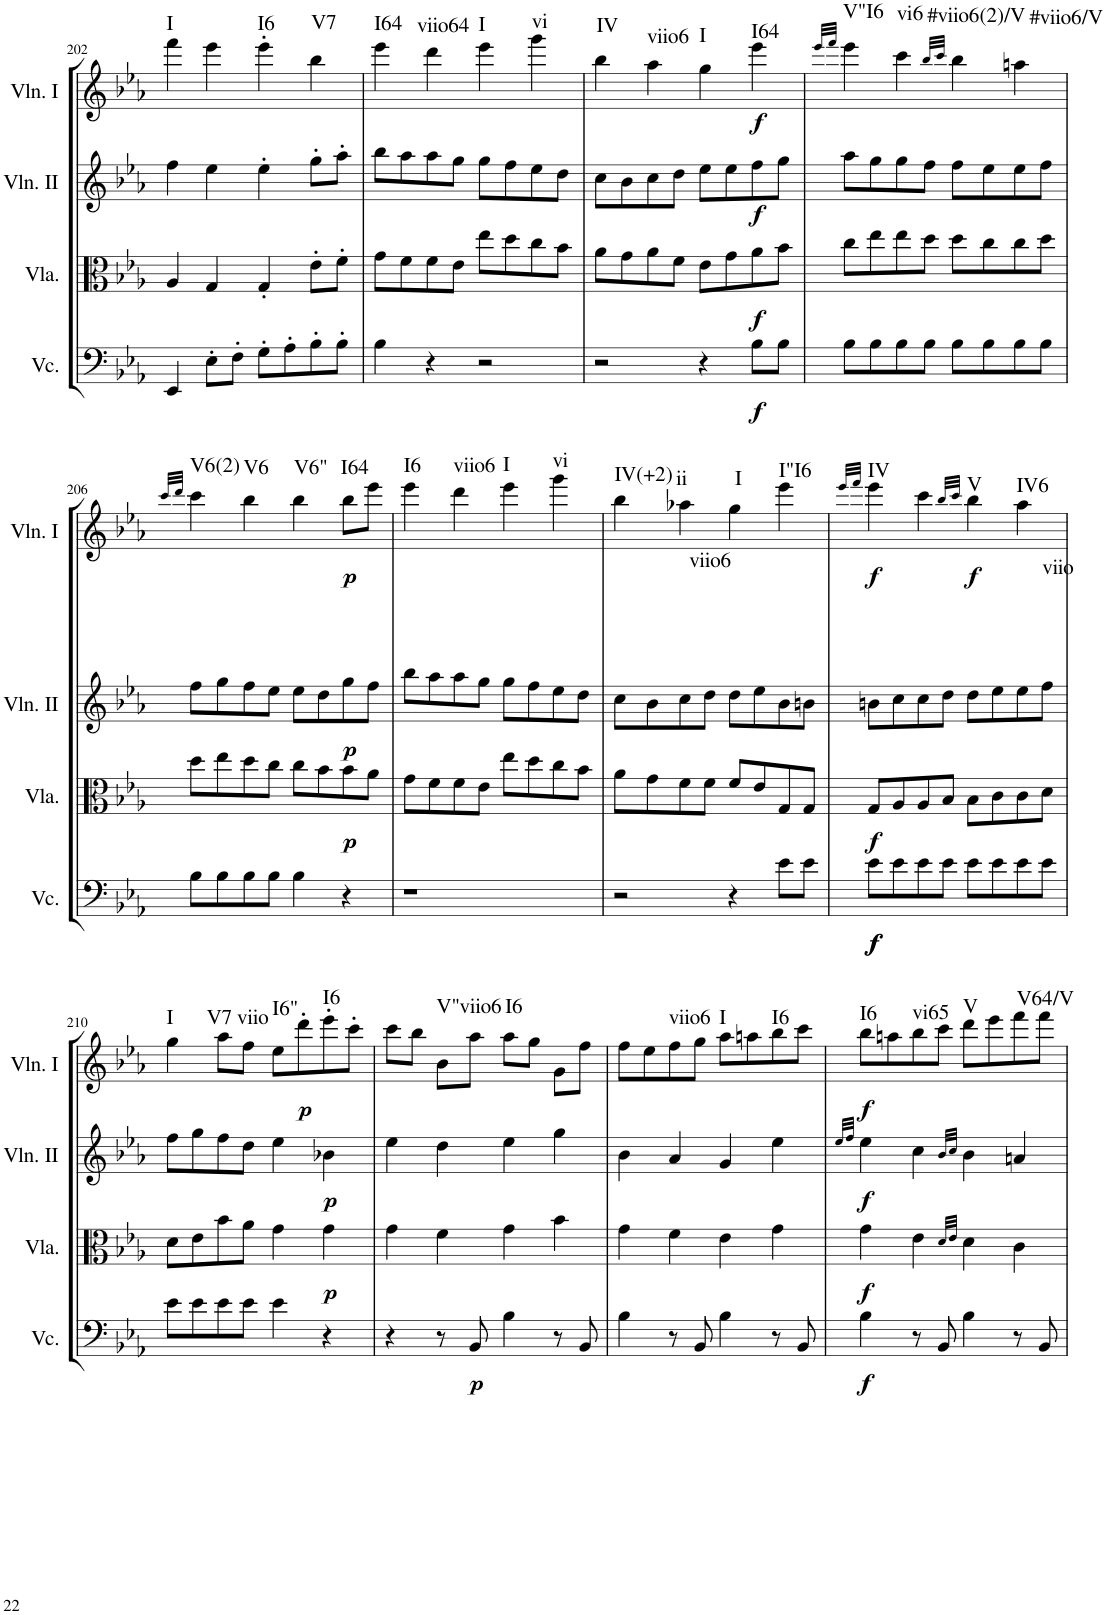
**kern	**dynam	**kern	**dynam	**kern	**dynam	**harte	**kern	**dynam	**harte
*part4	*part4	*part3	*part3	*part2	*part2	*part2	*part1	*part1	*part1
*staff4	*staff4	*staff3	*staff3	*staff2	*staff2	*	*staff1	*staff1	*
*I"Violoncello	*	*I"Viola	*	*I"Violin II	*	*	*I"Violin I	*	*
*I'Vc.	*	*I'Vla.	*	*I'Vln. II	*	*	*I'Vln. I	*	*
!!LO:PB:g=z
*clefF4	*	*clefC3	*	*clefG2	*	*	*clefG2	*	*
*k[b-e-a-]	*	*k[b-e-a-]	*	*k[b-e-a-]	*	*	*k[b-e-a-]	*	*
*M2/2	*	*M2/2	*	*M2/2	*	*	*M2/2	*	*
*met(c|)	*	*met(c|)	*	*met(c|)	*	*	*met(c|)	*	*
=202	=202	=202	=202	=202	=202	=202	=202	=202	=202
!	!	!	!	!	!	!	!	!	!LO:H:kt=I
4EE-/	.	4A-/	.	4ff\	.	.	4fff\	.	N
8E-'\L	.	4G/	.	4ee-\	.	.	4eee-\	.	.
8F'\J	.	.	.	.	.	.	.	.	.
!	!	!	!	!	!	!	!	!	!LO:H:kt=I6
8G'\L	.	4G'/	.	4ee-'\	.	.	4eee-'\	.	N
8A-'\	.	.	.	.	.	.	.	.	.
!	!	!	!	!	!	!	!	!	!LO:H:kt=V7
8B-'\	.	8e-'\L	.	8gg'\L	.	.	4bb-\	.	N
8B-'\J	.	8f'\J	.	8aa-'\J	.	.	.	.	.
=203	=203	=203	=203	=203	=203	=203	=203	=203	=203
!	!	!	!	!	!	!	!	!	!LO:H:kt=I64
4B-\	.	8g\L	.	8bb-\L	.	.	4eee-\	.	N
.	.	8f\	.	8aa-\	.	.	.	.	.
!	!	!	!	!	!	!	!	!	!LO:H:kt=viio64
4r	.	8f\	.	8aa-\	.	.	4ddd\	.	N
.	.	8e-\J	.	8gg\J	.	.	.	.	.
!	!	!	!	!	!	!	!	!	!LO:H:kt=I
2r	.	8ee-\L	.	8gg\L	.	.	4eee-\	.	N
.	.	8dd\	.	8ff\	.	.	.	.	.
!	!	!	!	!	!	!	!	!	!LO:H:kt=vi
.	.	8cc\	.	8ee-\	.	.	4ggg\	.	N
.	.	8b-\J	.	8dd\J	.	.	.	.	.
=204	=204	=204	=204	=204	=204	=204	=204	=204	=204
!	!	!	!	!	!	!	!	!	!LO:H:kt=IV
2r	.	8a-\L	.	8cc\L	.	.	4bb-\	.	N
.	.	8g\	.	8b-\	.	.	.	.	.
!	!	!	!	!	!	!	!	!	!LO:H:kt=viio6
.	.	8a-\	.	8cc\	.	.	4aa-\	.	N
.	.	8f\J	.	8dd\J	.	.	.	.	.
!	!	!	!	!	!	!	!	!	!LO:H:kt=I
4r	.	8e-\L	.	8ee-\L	.	.	4gg\	.	N
.	.	8g\	.	8ee-\	.	.	.	.	.
!	!LO:DY:b	!	!LO:DY:b	!	!LO:DY:b	!	!	!LO:DY:b	!LO:H:kt=I64
8B-\L	f	8a-\	f	8ff\	f	.	4eee-\	f	N
8B-\J	.	8b-\J	.	8gg\J	.	.	.	.	.
=205	=205	=205	=205	=205	=205	=205	=205	=205	=205
.	.	.	.	.	.	.	32qeee-/LLL	.	.
.	.	.	.	.	.	.	32qfff/JJJ	.	.
!	!	!	!	!	!	!	!	!	!LO:H:kt=V"I6
8B-\L	.	8cc\L	.	8aa-\L	.	.	4eee-\	.	N
8B-\	.	8ee-\	.	8gg\	.	.	.	.	.
!	!	!	!	!	!	!	!	!	!LO:H:kt=vi6
8B-\	.	8ee-\	.	8gg\	.	.	4ccc\	.	N
8B-\J	.	8dd\J	.	8ff\J	.	.	.	.	.
.	.	.	.	.	.	.	32qbb-/LLL	.	.
.	.	.	.	.	.	.	32qccc/JJJ	.	.
!	!	!	!	!	!	!	!	!	!LO:H:kt=#viio6(2)/V
8B-\L	.	8dd\L	.	8ff\L	.	.	4bb-\	.	N
8B-\	.	8cc\	.	8ee-\	.	.	.	.	.
!	!	!	!	!	!	!	!	!	!LO:H:kt=#viio6/V
8B-\	.	8cc\	.	8ee-\	.	.	4aan\	.	N
8B-\J	.	8dd\J	.	8ff\J	.	.	.	.	.
!!LO:LB:g=z
=206	=206	=206	=206	=206	=206	=206	=206	=206	=206
.	.	.	.	.	.	.	32qccc/LLL	.	.
.	.	.	.	.	.	.	32qddd/JJJ	.	.
!	!	!	!	!	!	!	!	!	!LO:H:kt=V6(2)
8B-\L	.	8dd\L	.	8ff\L	.	.	4ccc\	.	N
8B-\	.	8ee-\	.	8gg\	.	.	.	.	.
!	!	!	!	!	!	!	!	!	!LO:H:kt=V6
8B-\	.	8dd\	.	8ff\	.	.	4bb-\	.	N
8B-\J	.	8cc\J	.	8ee-\J	.	.	.	.	.
!	!	!	!	!	!	!	!	!	!LO:H:kt=V6"
4B-\	.	8cc\L	.	8ee-\L	.	.	4bb-\	.	N
.	.	8b-\	.	8dd\	.	.	.	.	.
!	!	!	!LO:DY:b	!	!LO:DY:b	!	!	!LO:DY:b	!LO:H:kt=I64
4r	.	8b-\	p	8gg\	p	.	8bb-\L	p	N
.	.	8a-\J	.	8ff\J	.	.	8eee-\J	.	.
=207	=207	=207	=207	=207	=207	=207	=207	=207	=207
!	!	!	!	!	!	!	!	!	!LO:H:kt=I6
1r	.	8g\L	.	8bb-\L	.	.	4eee-\	.	N
.	.	8f\	.	8aa-\	.	.	.	.	.
!	!	!	!	!	!	!	!	!	!LO:H:kt=viio6
.	.	8f\	.	8aa-\	.	.	4ddd\	.	N
.	.	8e-\J	.	8gg\J	.	.	.	.	.
!	!	!	!	!	!	!	!	!	!LO:H:kt=I
.	.	8ee-\L	.	8gg\L	.	.	4eee-\	.	N
.	.	8dd\	.	8ff\	.	.	.	.	.
!	!	!	!	!	!	!	!	!	!LO:H:kt=vi
.	.	8cc\	.	8ee-\	.	.	4ggg\	.	N
.	.	8b-\J	.	8dd\J	.	.	.	.	.
=208	=208	=208	=208	=208	=208	=208	=208	=208	=208
!	!	!	!	!	!	!	!	!	!LO:H:kt=IV(+2)
2r	.	8a-\L	.	8cc\L	.	.	4bb-\	.	N
.	.	8g\	.	8b-\	.	.	.	.	.
!	!	!	!	!	!	!	!	!	!LO:H:kt=ii
.	.	8f\	.	8cc\	.	.	4aa-X\	.	N
!	!	!	!	!	!	!LO:H:kt=viio6	!	!	!
.	.	8f\J	.	8dd\J	.	N	.	.	.
!	!	!	!	!	!	!	!	!	!LO:H:kt=I
4r	.	8f/L	.	8dd\L	.	.	4gg\	.	N
.	.	8e-/	.	8ee-\	.	.	.	.	.
!	!	!	!	!	!	!	!	!	!LO:H:kt=I"I6
8e-\L	.	8G/	.	8b-\	.	.	4eee-\	.	N
8e-\J	.	8G/J	.	8bn\J	.	.	.	.	.
=209	=209	=209	=209	=209	=209	=209	=209	=209	=209
.	.	.	.	.	.	.	32qeee-/LLL	.	.
.	.	.	.	.	.	.	32qfff/JJJ	.	.
!	!LO:DY:b	!	!	!	!	!	!	!	!
!	!LO:DY:n=1:b	!	!LO:DY:b	!	!	!	!	!LO:DY:b	!LO:H:kt=IV
8e-\L	f f	8G/L	f	8bn\L	.	.	4eee-\	f	N
8e-\	.	8A-/	.	8cc\	.	.	.	.	.
8e-\	.	8A-/	.	8cc\	.	.	4ccc\	.	.
8e-\J	.	8B-/J	.	8dd\J	.	.	.	.	.
.	.	.	.	.	.	.	32qbb-/LLL	.	.
.	.	.	.	.	.	.	32qccc/JJJ	.	.
!	!	!	!	!	!	!	!	!LO:DY:b	!LO:H:kt=V
8e-\L	.	8B-\L	.	8dd\L	.	.	4bb-\	f	N
8e-\	.	8c\	.	8ee-\	.	.	.	.	.
!	!	!	!	!	!	!	!	!	!LO:H:kt=IV6
8e-\	.	8c\	.	8ee-\	.	.	4aa-\	.	N
!	!	!	!	!	!	!LO:H:kt=viio	!	!	!
8e-\J	.	8d\J	.	8ff\J	.	N	.	.	.
!!LO:LB:g=z
=210	=210	=210	=210	=210	=210	=210	=210	=210	=210
!	!	!	!	!	!	!	!	!	!LO:H:kt=I
8e-\L	.	8d\L	.	8ff\L	.	.	4gg\	.	N
8e-\	.	8e-\	.	8gg\	.	.	.	.	.
!	!	!	!	!	!	!	!	!	!LO:H:kt=V7
8e-\	.	8b-\	.	8ff\	.	.	8aa-\L	.	N
!	!	!	!	!	!	!	!	!	!LO:H:kt=viio
8e-\J	.	8a-\J	.	8dd\J	.	.	8ff\J	.	N
!	!	!	!	!	!	!	!	!	!LO:H:kt=I6"
4e-\	.	4g\	.	4ee-\	.	.	8ee-\L	.	N
!	!	!	!	!	!	!	!	!LO:DY:b	!
.	.	.	.	.	.	.	8ddd'\	p	.
!	!	!	!LO:DY:b	!	!LO:DY:b	!	!	!	!LO:H:kt=I6
4r	.	4g\	p	4b-X\	p	.	8eee-'\	.	N
.	.	.	.	.	.	.	8ccc'\J	.	.
=211	=211	=211	=211	=211	=211	=211	=211	=211	=211
4r	.	4g\	.	4ee-\	.	.	8ccc\L	.	.
.	.	.	.	.	.	.	8bb-\J	.	.
!	!	!	!	!	!	!	!	!	!LO:H:kt=V"viio6
8r	.	4f\	.	4dd\	.	.	8b-\L	.	N
!	!LO:DY:b	!	!	!	!	!	!	!	!
8BB-/	p	.	.	.	.	.	8aa-\J	.	.
!	!	!	!	!	!	!	!	!	!LO:H:kt=I6
4B-\	.	4g\	.	4ee-\	.	.	8aa-\L	.	N
.	.	.	.	.	.	.	8gg\J	.	.
8r	.	4b-\	.	4gg\	.	.	8g\L	.	.
8BB-/	.	.	.	.	.	.	8ff\J	.	.
=212	=212	=212	=212	=212	=212	=212	=212	=212	=212
4B-\	.	4g\	.	4b-\	.	.	8ff\L	.	.
.	.	.	.	.	.	.	8ee-\	.	.
!	!	!	!	!	!	!	!	!	!LO:H:kt=viio6
8r	.	4f\	.	4a-/	.	.	8ff\	.	N
8BB-/	.	.	.	.	.	.	8gg\J	.	.
!	!	!	!	!	!	!	!	!	!LO:H:kt=I
4B-\	.	4e-\	.	4g/	.	.	8aa-\L	.	N
.	.	.	.	.	.	.	8aan\	.	.
!	!	!	!	!	!	!	!	!	!LO:H:kt=I6
8r	.	4g\	.	4ee-\	.	.	8bb-\	.	N
8BB-/	.	.	.	.	.	.	8ccc\J	.	.
=213	=213	=213	=213	=213	=213	=213	=213	=213	=213
.	.	.	.	32qee-/LLL	.	.	.	.	.
.	.	.	.	32qff/JJJ	.	.	.	.	.
!	!LO:DY:b	!	!LO:DY:b	!	!LO:DY:b	!	!	!LO:DY:b	!LO:H:kt=I6
4B-\	f	4g\	f	4ee-\	f	.	8bb-\L	f	N
.	.	.	.	.	.	.	8aan\	.	.
!	!	!	!	!	!	!	!	!	!LO:H:kt=vi65
8r	.	4e-\	.	4cc\	.	.	8bb-\	.	N
8BB-/	.	.	.	.	.	.	8ccc\J	.	.
.	.	32qd/LLL	.	32qb-/LLL	.	.	.	.	.
.	.	32qe-/JJJ	.	32qcc/JJJ	.	.	.	.	.
!	!	!	!	!	!	!	!	!	!LO:H:kt=V
4B-\	.	4d\	.	4b-\	.	.	8ddd\L	.	N
.	.	.	.	.	.	.	8eee-\	.	.
!	!	!	!	!	!	!	!	!	!LO:H:kt=V64/V
8r	.	4c\	.	4an/	.	.	8fff\	.	N
8BB-/	.	.	.	.	.	.	8fff\J	.	.
=	=	=	=	=	=	=	=	=	=
*-	*-	*-	*-	*-	*-	*-	*-	*-	*-
